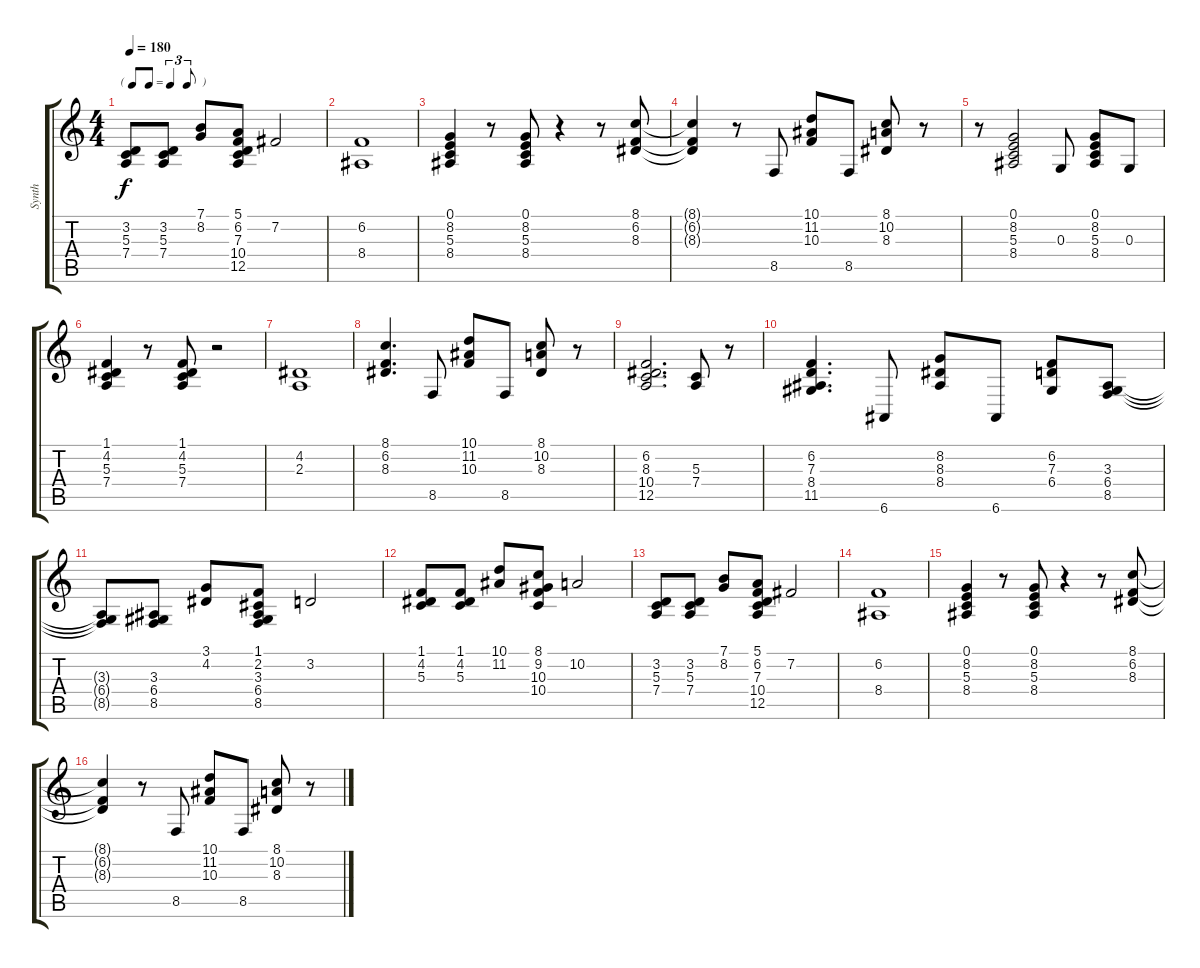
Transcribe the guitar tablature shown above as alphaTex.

\track ("Synth" "Synth") {instrument brasssection}
\staff {score tabs}
\tuning (E4 B3 G3 D3 A2 E2) {hide}
\ts (4 4)
\tf triplet8th
\tempo 180
\clef g2
\ks c
(3.2 5.3 7.4).8{dy f} (3.2 5.3 7.4).8 (7.1 8.2).8 (5.1 6.2 7.3 10.4 12.5).8 7.2.2 |
(6.2 8.4).1 |
(0.1 8.2 5.3 8.4).4 r.8 (0.1 8.2 5.3 8.4).8 r.4 r.8 (8.1 6.2 8.3).8 |
(8.1{t} 6.2{t} 8.3{t}).4 r.8 8.5.8 (10.1 11.2 10.3).8 8.5.8 (8.1 10.2 8.3).8 r.8 |
r.8 (0.1 8.2 5.3 8.4).2 0.3.8 (0.1 8.2 5.3 8.4).8 0.3.8 |
(1.1 4.2 5.3 7.4).4 r.8 (1.1 4.2 5.3 7.4).8 r.2 |
(4.2 2.3).1 |
(8.1 6.2 8.3).4{d} 8.5.8 (10.1 11.2 10.3).8 8.5.8 (8.1 10.2 8.3).8 r.8 |
(6.2 8.3 10.4 12.5).2{d} (5.3 7.4).8 r.8 |
(6.2 7.3 8.4 11.5).4{d} 6.6.8 (8.2 8.3 8.4).8 6.6.8 (6.2 7.3 6.4).8 (3.3 6.4 8.5).8 |
(3.3{t} 6.4{t} 8.5{t}).8 (3.3 6.4 8.5).8 (3.1 4.2).8 (1.1 2.2 3.3 6.4 8.5).8 3.2.2 |
(1.1 4.2 5.3).8 (1.1 4.2 5.3).8 (10.1 11.2).8 (8.1 9.2 10.3 10.4).8 10.2.2 |
(3.2 5.3 7.4).8 (3.2 5.3 7.4).8 (7.1 8.2).8 (5.1 6.2 7.3 10.4 12.5).8 7.2.2 |
(6.2 8.4).1 |
(0.1 8.2 5.3 8.4).4 r.8 (0.1 8.2 5.3 8.4).8 r.4 r.8 (8.1 6.2 8.3).8 |
(8.1{t} 6.2{t} 8.3{t}).4 r.8 8.5.8 (10.1 11.2 10.3).8 8.5.8 (8.1 10.2 8.3).8 r.8
